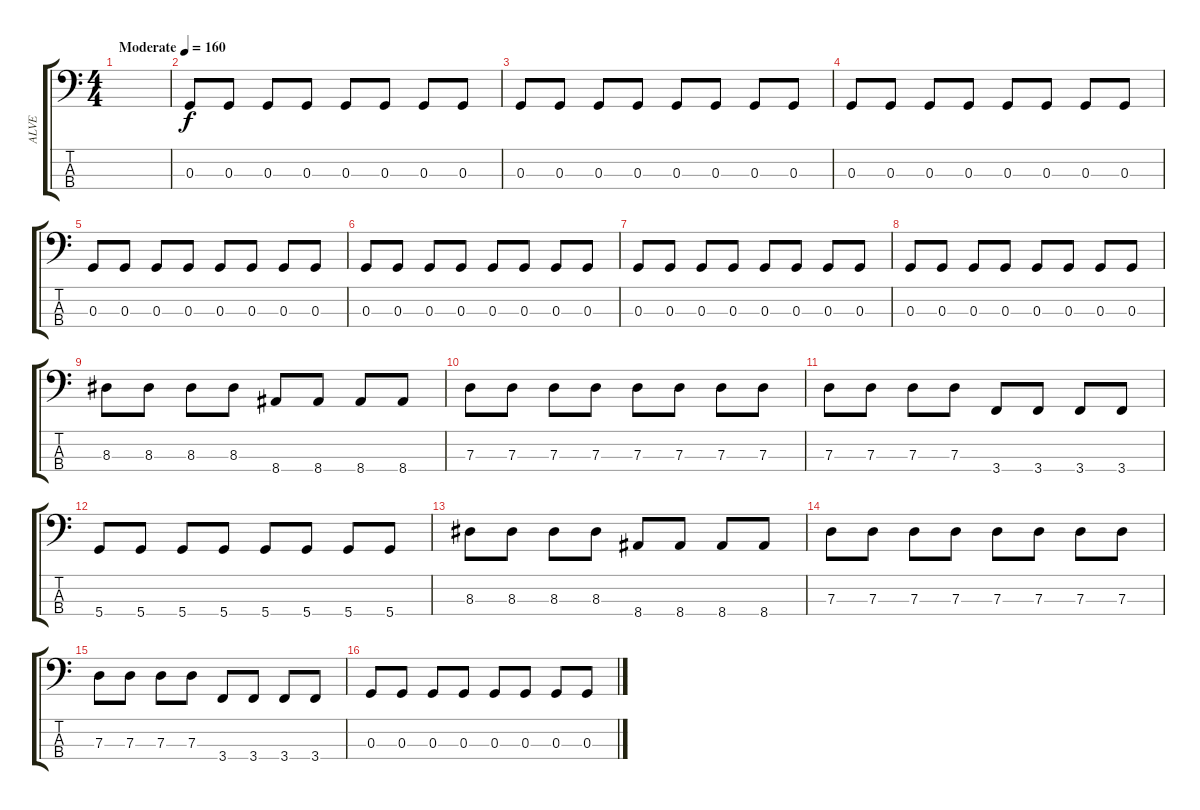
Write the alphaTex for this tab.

\track ("ALVE" "ALVE") {instrument electricbassfinger}
\staff {score tabs}
\tuning (F2 C2 G1 D1) {hide}
\ts (4 4)
\tempo (160 "Moderate")
\clef f4
\ks c
|
0.3.8 0.3.8 0.3.8 0.3.8 0.3.8 0.3.8 0.3.8 0.3.8 |
0.3.8 0.3.8 0.3.8 0.3.8 0.3.8 0.3.8 0.3.8 0.3.8 |
0.3.8 0.3.8 0.3.8 0.3.8 0.3.8 0.3.8 0.3.8 0.3.8 |
0.3.8 0.3.8 0.3.8 0.3.8 0.3.8 0.3.8 0.3.8 0.3.8 |
0.3.8 0.3.8 0.3.8 0.3.8 0.3.8 0.3.8 0.3.8 0.3.8 |
0.3.8 0.3.8 0.3.8 0.3.8 0.3.8 0.3.8 0.3.8 0.3.8 |
0.3.8 0.3.8 0.3.8 0.3.8 0.3.8 0.3.8 0.3.8 0.3.8 |
8.3.8 8.3.8 8.3.8 8.3.8 8.4.8 8.4.8 8.4.8 8.4.8 |
7.3.8 7.3.8 7.3.8 7.3.8 7.3.8 7.3.8 7.3.8 7.3.8 |
7.3.8 7.3.8 7.3.8 7.3.8 3.4.8 3.4.8 3.4.8 3.4.8 |
5.4.8 5.4.8 5.4.8 5.4.8 5.4.8 5.4.8 5.4.8 5.4.8 |
8.3.8 8.3.8 8.3.8 8.3.8 8.4.8 8.4.8 8.4.8 8.4.8 |
7.3.8 7.3.8 7.3.8 7.3.8 7.3.8 7.3.8 7.3.8 7.3.8 |
7.3.8 7.3.8 7.3.8 7.3.8 3.4.8 3.4.8 3.4.8 3.4.8 |
0.3.8 0.3.8 0.3.8 0.3.8 0.3.8 0.3.8 0.3.8 0.3.8
